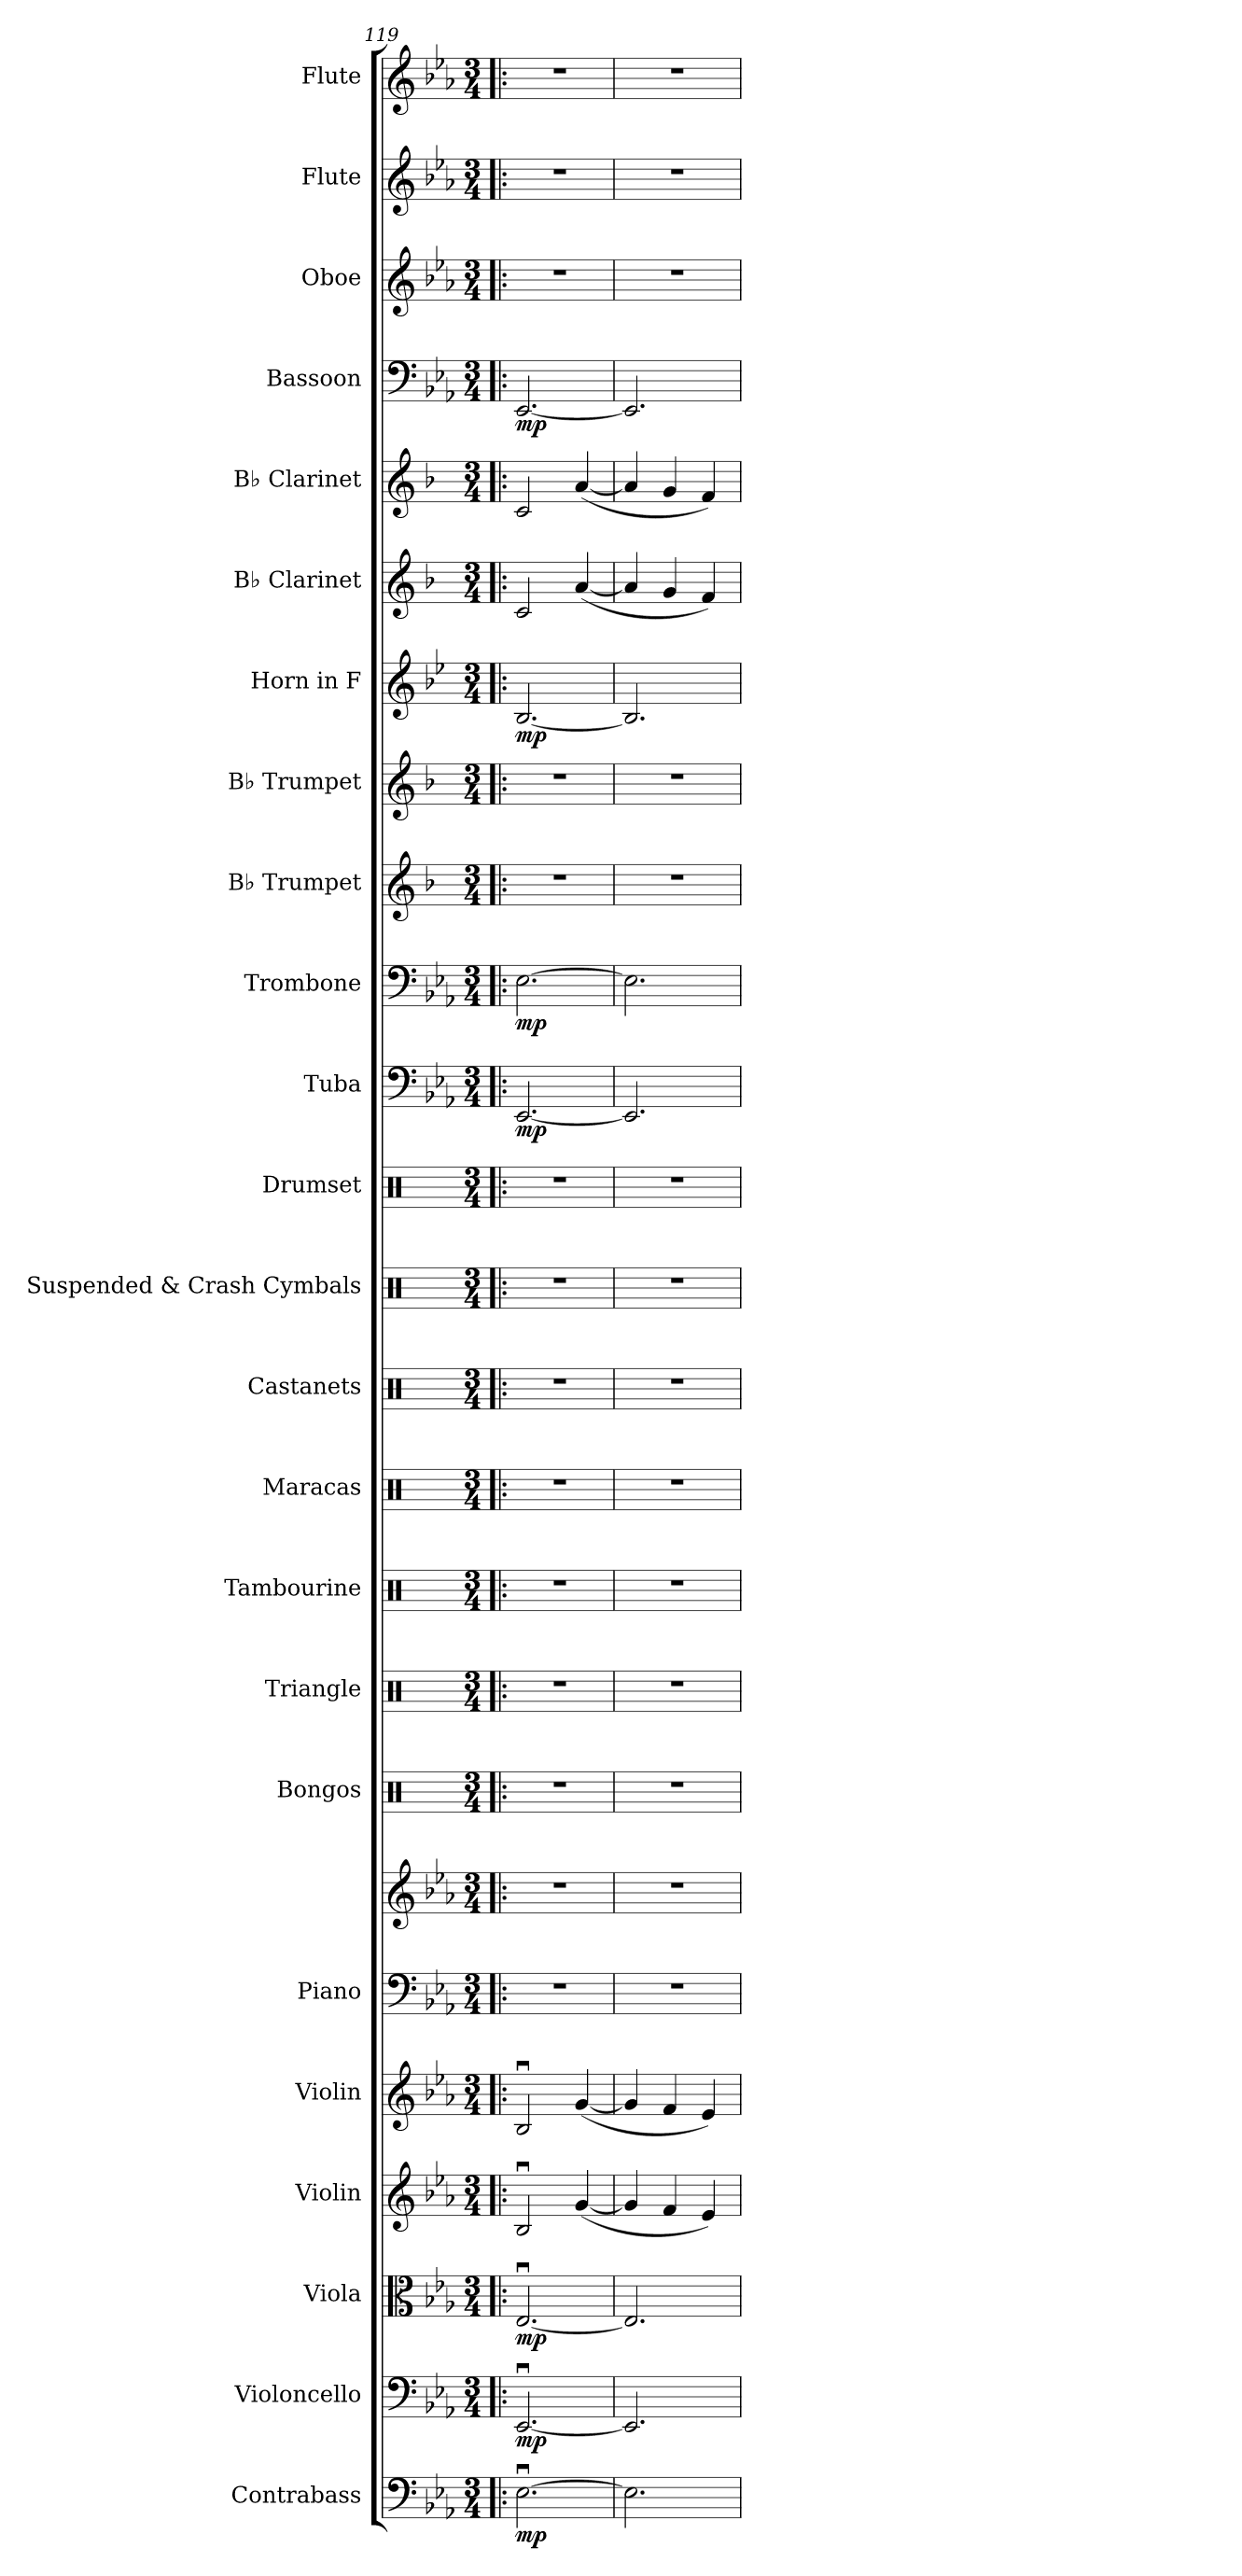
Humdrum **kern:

**kern	**dynam	**kern	**dynam	**kern	**dynam	**kern	**kern	**kern	**kern	**kern	**kern	**kern	**kern	**kern	**kern	**kern	**kern	**dynam	**kern	**dynam	**kern	**kern	**kern	**dynam	**kern	**kern	**kern	**dynam	**kern	**kern	**kern
*part24	*part24	*part23	*part23	*part22	*part22	*part21	*part20	*part19	*part19	*part18	*part17	*part16	*part15	*part14	*part13	*part12	*part11	*part11	*part10	*part10	*part9	*part8	*part7	*part7	*part6	*part5	*part4	*part4	*part3	*part2	*part1
*staff25	*staff25	*staff24	*staff24	*staff23	*staff23	*staff22	*staff21	*staff20	*staff19	*staff18	*staff17	*staff16	*staff15	*staff14	*staff13	*staff12	*staff11	*staff11	*staff10	*staff10	*staff9	*staff8	*staff7	*staff7	*staff6	*staff5	*staff4	*staff4	*staff3	*staff2	*staff1
*I"Contrabass	*	*I"Violoncello	*	*I"Viola	*	*I"Violin	*I"Violin	*I"Piano	*	*I"Bongos	*I"Triangle	*I"Tambourine	*I"Maracas	*I"Castanets	*I"Suspended &amp; Crash Cymbals	*I"Drumset	*I"Tuba	*	*I"Trombone	*	*I"B♭ Trumpet	*I"B♭ Trumpet	*I"Horn in F	*	*I"B♭ Clarinet	*I"B♭ Clarinet	*I"Bassoon	*	*I"Oboe	*I"Flute	*I"Flute
*I'Cb.	*	*I'Vc.	*	*I'Vla.	*	*I'Vln.	*I'Vln.	*I'Pno.	*	*I'Bon.	*I'Trgl.	*I'Tamb.	*I'Mrcs.	*I'Cst.	*I'Cym.	*I'D. Set	*I'Tba.	*	*I'Tbn.	*	*I'B♭ Tpt.	*I'B♭ Tpt.	*	*	*I'B♭ Cl.	*I'B♭ Cl.	*I'Bsn.	*	*I'Ob.	*I'Fl.	*I'Fl.
*clefF4	*	*clefF4	*	*clefC3	*	*clefG2	*clefG2	*clefF4	*clefG2	*clefX	*clefX	*clefX	*clefX	*clefX	*clefX	*clefX	*clefF4	*	*clefF4	*	*clefG2	*clefG2	*clefG2	*	*clefG2	*clefG2	*clefF4	*	*clefG2	*clefG2	*clefG2
*ITrd7c12	*	*	*	*	*	*	*	*	*	*	*	*	*	*	*	*	*	*	*	*	*ITrd1c2	*ITrd1c2	*ITrd4c7	*	*ITrd1c2	*ITrd1c2	*	*	*	*	*
*k[b-e-a-]	*	*k[b-e-a-]	*	*k[b-e-a-]	*	*k[b-e-a-]	*k[b-e-a-]	*k[b-e-a-]	*k[b-e-a-]	*k[]	*k[]	*k[]	*k[]	*k[]	*k[]	*k[]	*k[b-e-a-]	*	*k[b-e-a-]	*	*k[b-e-a-]	*k[b-e-a-]	*k[b-e-a-]	*	*k[b-e-a-]	*k[b-e-a-]	*k[b-e-a-]	*	*k[b-e-a-]	*k[b-e-a-]	*k[b-e-a-]
*M3/4	*	*M3/4	*	*M3/4	*	*M3/4	*M3/4	*M3/4	*M3/4	*M3/4	*M3/4	*M3/4	*M3/4	*M3/4	*M3/4	*M3/4	*M3/4	*	*M3/4	*	*M3/4	*M3/4	*M3/4	*	*M3/4	*M3/4	*M3/4	*	*M3/4	*M3/4	*M3/4
=119!|:	=119!|:	=119!|:	=119!|:	=119!|:	=119!|:	=119!|:	=119!|:	=119!|:	=119!|:	=119!|:	=119!|:	=119!|:	=119!|:	=119!|:	=119!|:	=119!|:	=119!|:	=119!|:	=119!|:	=119!|:	=119!|:	=119!|:	=119!|:	=119!|:	=119!|:	=119!|:	=119!|:	=119!|:	=119!|:	=119!|:	=119!|:
!	!LO:DY:b	!	!LO:DY:b	!	!LO:DY:b	!	!	!	!	!	!	!	!	!	!	!	!	!LO:DY:b	!	!LO:DY:b	!	!	!	!LO:DY:b	!	!	!	!LO:DY:b	!	!	!
[2.EE-u\	mp	[2.EE-u/	mp	[2.E-u/	mp	2B-u/	2B-u/	2.r	2.r	2.r	2.r	2.r	2.r	2.r	2.r	2.r	[2.EE-/	mp	[2.E-\	mp	2.r	2.r	[2.E-/	mp	2B-/	2B-/	[2.EE-/	mp	2.r	2.r	2.r
.	.	.	.	.	.	([4g/	([4g/	.	.	.	.	.	.	.	.	.	.	.	.	.	.	.	.	.	([4g/	([4g/	.	.	.	.	.
=120	=120	=120	=120	=120	=120	=120	=120	=120	=120	=120	=120	=120	=120	=120	=120	=120	=120	=120	=120	=120	=120	=120	=120	=120	=120	=120	=120	=120	=120	=120	=120
2.EE-\]	.	2.EE-/]	.	2.E-/]	.	4g/]	4g/]	2.r	2.r	2.r	2.r	2.r	2.r	2.r	2.r	2.r	2.EE-/]	.	2.E-\]	.	2.r	2.r	2.E-/]	.	4g/]	4g/]	2.EE-/]	.	2.r	2.r	2.r
.	.	.	.	.	.	4f/	4f/	.	.	.	.	.	.	.	.	.	.	.	.	.	.	.	.	.	4f/	4f/	.	.	.	.	.
.	.	.	.	.	.	4e-/)	4e-/)	.	.	.	.	.	.	.	.	.	.	.	.	.	.	.	.	.	4e-/)	4e-/)	.	.	.	.	.
=	=	=	=	=	=	=	=	=	=	=	=	=	=	=	=	=	=	=	=	=	=	=	=	=	=	=	=	=	=	=	=
*-	*-	*-	*-	*-	*-	*-	*-	*-	*-	*-	*-	*-	*-	*-	*-	*-	*-	*-	*-	*-	*-	*-	*-	*-	*-	*-	*-	*-	*-	*-	*-
